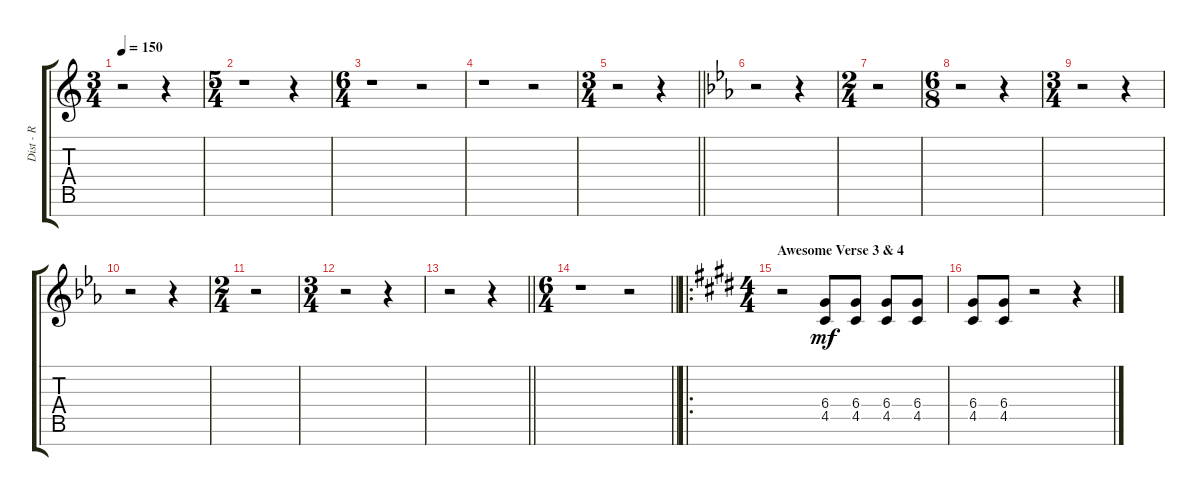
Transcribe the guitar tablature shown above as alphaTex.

\track ("Dist - R" "Dist - R") {instrument distortionguitar}
\staff {score tabs}
\tuning (E4 B3 G3 D3 A2 E2 B1) {hide}
\ts (3 4)
\tempo 150
\clef g2
\ks c
r.2{dy f} r.4 |
\ts (5 4)
r.1 r.4 |
\ts (6 4)
r.1 r.2 |
r.1 r.2 |
\ts (3 4)
\barLineRight lightlight
r.2 r.4 |
\ks eb
r.2 r.4 |
\ts (2 4)
r.2 |
\ts (6 8)
r.2 r.4 |
\ts (3 4)
r.2 r.4 |
r.2 r.4 |
\ts (2 4)
r.2 |
\ts (3 4)
r.2 r.4 |
\barLineRight lightlight
r.2 r.4 |
\ts (6 4)
\barLineRight lightlight
r.1 r.2 |
\ro
\ts (4 4)
\section ("" "Awesome Verse 3 & 4")
\ks e
r.2 (6.4 4.5).8{dy mf} (6.4 4.5).8 (6.4 4.5).8 (6.4 4.5).8 |
(6.4 4.5).8 (6.4 4.5).8 r.2 r.4
